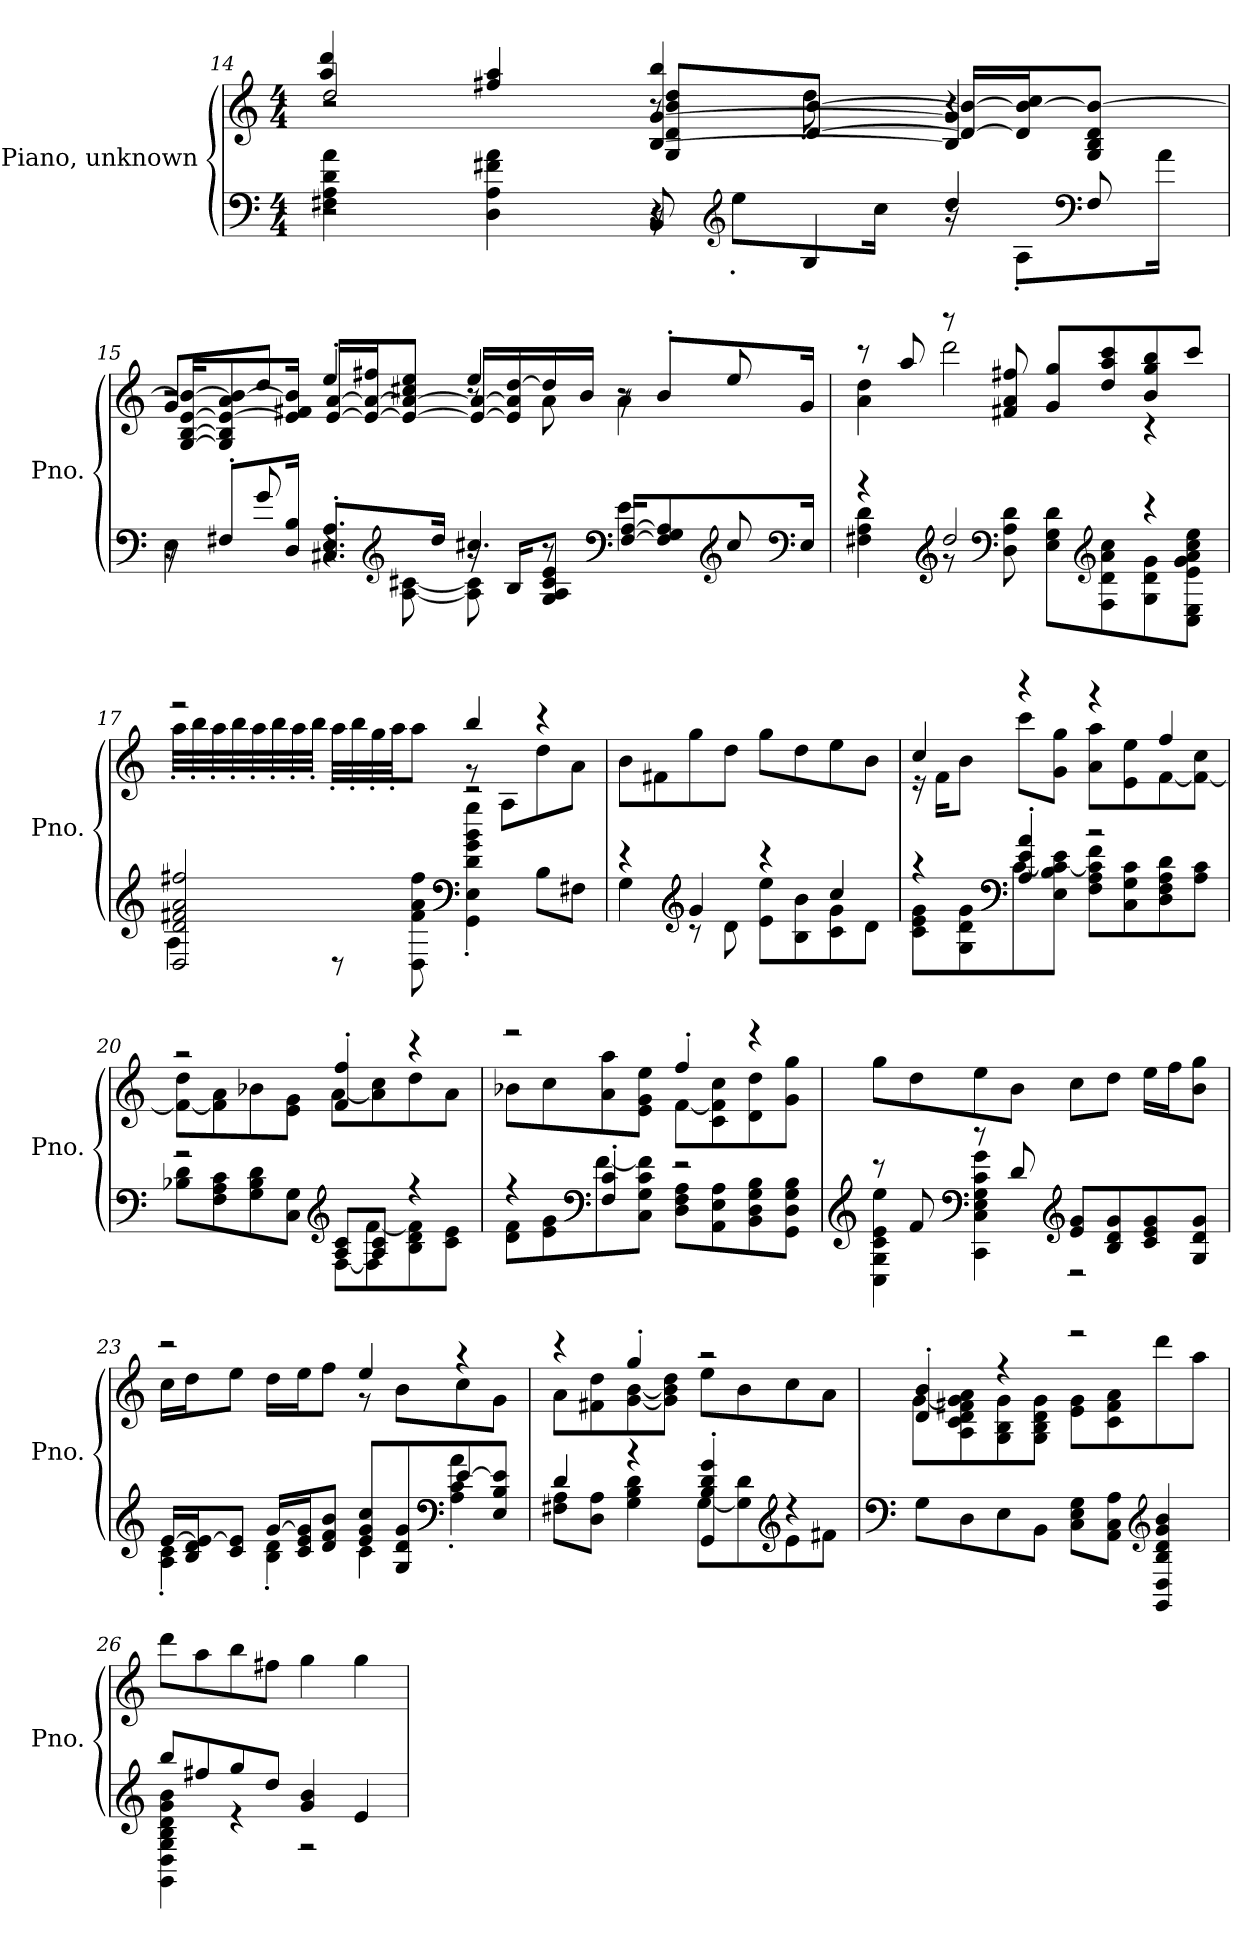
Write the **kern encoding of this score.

**kern	**kern
*part1	*part1
*staff2	*staff1
*I"Piano, unknown	*
*I'Pno.	*
!!LO:LB:g=z
*clefF4	*clefG2
*k[]	*k[]
*M4/4	*M4/4
=14	=14
*^	*^
*	*^	*	*^
2r	4F#X\ 4A\ 4d\ 4a\	2r	2dd/	2r	4aa/ 4ddd/
.	4D\ 4A\ 4f#X\ 4a\	.	.	.	4ff#X/ 4aa/
4r	16r	8BB/	[4B/ [4g/ 4bb/	8r	8G/ 8d/ 8b/ 8dd/L
*clefG2	*	*	*	*	*
.	8ee'\L	.	.	.	.
.	.	4G/	.	8dd'\	[8d/ [8b/J
.	16cc\Jk	.	.	.	.
4dd/	16r	.	4B/] 4g/]	4r	16d/_ 16b/_LL
.	8A'\L	.	.	.	16d/] 16b/_ 16cc/J
*clefF4	*	*	*	*	*
.	.	8F#/	.	.	8G/ 8B/ 8d/ 8b/_J
.	16a\Jk	.	.	.	.
!!LO:PB:g=z	!!	!!
=15	=15	=15	=15	=15	=15
8r	4E\	16r	8g/L	2r	[16G/ [16B/ [16e/ 16b/_KL
.	.	8F#X'/L	.	.	8G/] 8B/] 8e/_ 8a/ 8b/_
8g/	.	.	8dd/J	.	.
.	.	16D/ 16B/Jk	.	.	16e/] 16f#X/ 16b/]Jk
4r	8r	8.C#X/' 8.E/' 8.A/'L	4ee'/	.	[16e/ [16a/LL
.	.	.	.	.	16e/_ 16a/_ 16ff#X/J
*clefG2	*	*	*	*	*
.	[8A\ [8c#X\	.	.	.	8e/_ 8a/_ 8cc#X/ 8ee/J
.	.	16dd/Jk	.	.	.
4.cc#X/	8A\] 8c#\]	16r	4ee/	8r	16e/_ 16a/_LL
.	.	16B/KL	.	.	16e/] 16a/] [16dd/
.	8r	8G/ 8A/ 8c#/ 8e/J	.	8a\	16dd/]
.	.	.	.	.	16b/JJ
*clefF4	*	*	*	*	*
.	4e\	[16F#/ [16A/KL	8r	4a\	16r
.	.	8F#/] 8G/ 8A/]	.	.	8b'/L
*clefG2	*	*	*	*	*
8cc#/	.	.	8ee/	.	.
*clefF4	*	*	*	*	*
.	.	16E/Jk	.	.	16g/Jk
*	*v	*v	*	*	*
*	*	*	*v	*v
=16	=16	=16	=16
4r	4F#X\ 4A\ 4d\	8r	4a\ 4dd\
.	.	8aa/	.
*clefG2	*	*	*
2dd/	8r	8r	2ddd\
*clefF4	*	*	*
.	8D\ 8A\ 8d\	8f#X/ 8a/ 8ff#X/	.
.	8E\ 8G\ 8d\L	8g/ 8gg/L	.
*clefG2	*	*	*
.	8F#\ 8d\ 8a\ 8cc\	8dd/ 8aa/ 8ccc/	.
4r	8G\ 8d\ 8g\	8b/ 8gg/ 8bb/	4r
.	8C\ 8E\ 8e\ 8g\ 8a\ 8cc\ 8ee\J	8ccc/J	.
!!LO:LB:g=z	!!
=17	=17	=17	=17
2D/ 2d/ 2f#X/ 2a/ 2ff#X/	4A\	2r	32aa'\LLL
.	.	.	32bb'\
.	.	.	32aa'\
.	.	.	32bb'\
.	.	.	32aa'\
.	.	.	32bb'\
.	.	.	32aa'\
.	.	.	32bb'\JJJ
.	8r	.	32aa'\LLL
.	.	.	32bb'\
.	.	.	32gg'\
.	.	.	32aa'\JJ
.	8D\ 8f#\ 8a\ 8ff#\	.	8aa\J
*clefF4	*	*	*
2r	4GG\' 4E\' 4d\' 4g\' 4b\' 4gg\'	4bb/	8r
.	.	.	8A\L
.	8B\L	4r	8dd\
.	8F#X\J	.	8a\J
*	*	*v	*v
=18	=18	=18
4r	4G\	8b\L
.	.	8f#X\
*clefG2	*	*
4g/	8r	8gg\
.	8d\	8dd\J
4r	8e\ 8ee\L	8gg\L
.	8B\ 8b\	8dd\
4cc/	8c\ 8g\	8ee\
.	8d\J	8b\J
!!LO:LB:g=z
=19	=19	=19
*	*	*^
4r	8c\ 8e\ 8g\L	4cc/	16r
.	.	.	16f\KL
.	8G\ 8d\ 8g\	.	8b\J
*clefF4	*	*	*
4A/' 4e/' 4a/'	[8c\	4r	8ccc\L
.	8E\ 8B\ 8c\_ 8e\J	.	8g\ 8gg\J
2r	8F\ 8A\ 8c\] 8f\L	4r	8a\ 8aa\L
.	8C\ 8G\ 8c\	.	8e\ 8ee\
.	8D\ 8F\ 8A\ 8d\	4ff/	[8f\
.	8A\ 8c\J	.	8f\_ 8cc\J
=20	=20	=20	=20
2r	8B-X\ 8d\L	2r	8f\_ 8dd\L
.	8F\ 8A\ 8c\	.	8f\] 8a\
.	8G\ 8B-\ 8d\	.	8b-X\
.	8C\ 8G\J	.	8e\ 8g\J
*clefG2	*	*	*
8A/ 8c/L	[8F\L	4f/' 4ff/'	[8a\L
8A/ 8c/J	8F\] [8f\	.	8a\] 8cc\
4r	8B-\ 8d\ 8f\]	4r	8dd\
.	8c\ 8e\J	.	8a\J
=21	=21	=21	=21
4r	8d\ 8f\L	2r	8b-X\L
.	8e\ 8g\	.	8cc\
*clefF4	*	*	*
4F/' 4c/'	[8f\	.	8a\ 8aa\
.	8C\ 8G\ 8c\ 8f\]J	.	8e\ 8g\ 8ee\J
2r	8D\ 8F\ 8A\L	4ff'/	[8f\L
.	8AA\ 8E\ 8A\	.	8c\ 8f\] 8cc\
.	8BB\ 8D\ 8G\ 8B\	4r	8d\ 8dd\
.	8GG\ 8D\ 8G\ 8B\J	.	8g\ 8gg\J
*	*	*v	*v
!!LO:LB:g=z
=22	=22	=22
*clefG2	*	*
8r	4C\ 4G\ 4c\ 4e\ 4ee\	8gg\L
8f/	.	8dd\
*clefF4	*	*
8r	4CC\ 4C\ 4E\ 4G\ 4c\ 4g\	8ee\
8d/	.	8b\J
*clefG2	*	*
8e/ 8g/L	2r	8cc\L
8B/ 8d/ 8g/	.	8dd\J
8c/ 8e/ 8g/	.	16ee\LL
.	.	16ff\J
8G/ 8d/ 8g/J	.	8b\ 8gg\J
=23	=23	=23
*	*	*^
[16e/LL	4A\' 4c\'	2r	16cc\LL
16B/ 16d/ 16e/_J	.	.	16dd\J
8c/ 8e/]J	.	.	8ee\J
[16g/LL	4B\' 4d\'	.	16dd\LL
16c/ 16e/ 16g/]J	.	.	16ee\J
8d/ 8f/ 8b/J	.	.	8ff\J
8e/ 8g/ 8cc/L	4c\	4ee/	8r
8G/ 8d/ 8g/	.	.	8b\L
*clefF4	*	*	*
[8e/	4A\' 4c\' 4a\'	4r	8cc\
8E/ 8B/ 8e/]J	.	.	8g\J
=24	=24	=24	=24
4d/	8F#X\ 8A\L	4r	8a\L
.	8D\ 8A\J	.	8f#X\ 8dd\
4r	4G\ 4B\ 4d\	4gg'/	[8g\ [8b\
.	.	.	8g\] 8b\] 8dd\J
4GG/' 4B/' 4d/' 4g/'	[8G\L	2r	8ee\L
.	8G\] 8d\	.	8b\
*clefG2	*	*	*
4r	8e\	.	8cc\
.	8f#X\J	.	8a\J
*v	*v	*	*
!!LO:LB:g=z	!!
=25	=25	=25
*clefF4	*	*
8G\L	4d/' 4b/'	[8g\L
8D\	.	8A\ 8c\ 8d\ 8f#X\ 8g\] 8a\
8E\	4r	8G\ 8B\ 8g\
8BB\J	.	8G\ 8B\ 8d\ 8g\J
8C\ 8E\ 8G\L	2r	8e\ 8g\L
8AA\ 8C\ 8A\J	.	8c\ 8f#\ 8a\
*clefG2	*	*
4GG/ 4D/ 4B/ 4d/ 4g/ 4b/	.	8ddd\
.	.	8aa\J
*	*v	*v
=26	=26
*^	*
8bb/L	4GG\ 4D\ 4G\ 4B\ 4d\ 4g\ 4b\	8ddd\L
8ff#X/	.	8aa\
8gg/	4r	8bb\
8dd/J	.	8ff#X\J
4g/ 4b/	2r	4gg\
4e/	.	4gg\
*v	*v	*
=	=
*-	*-
